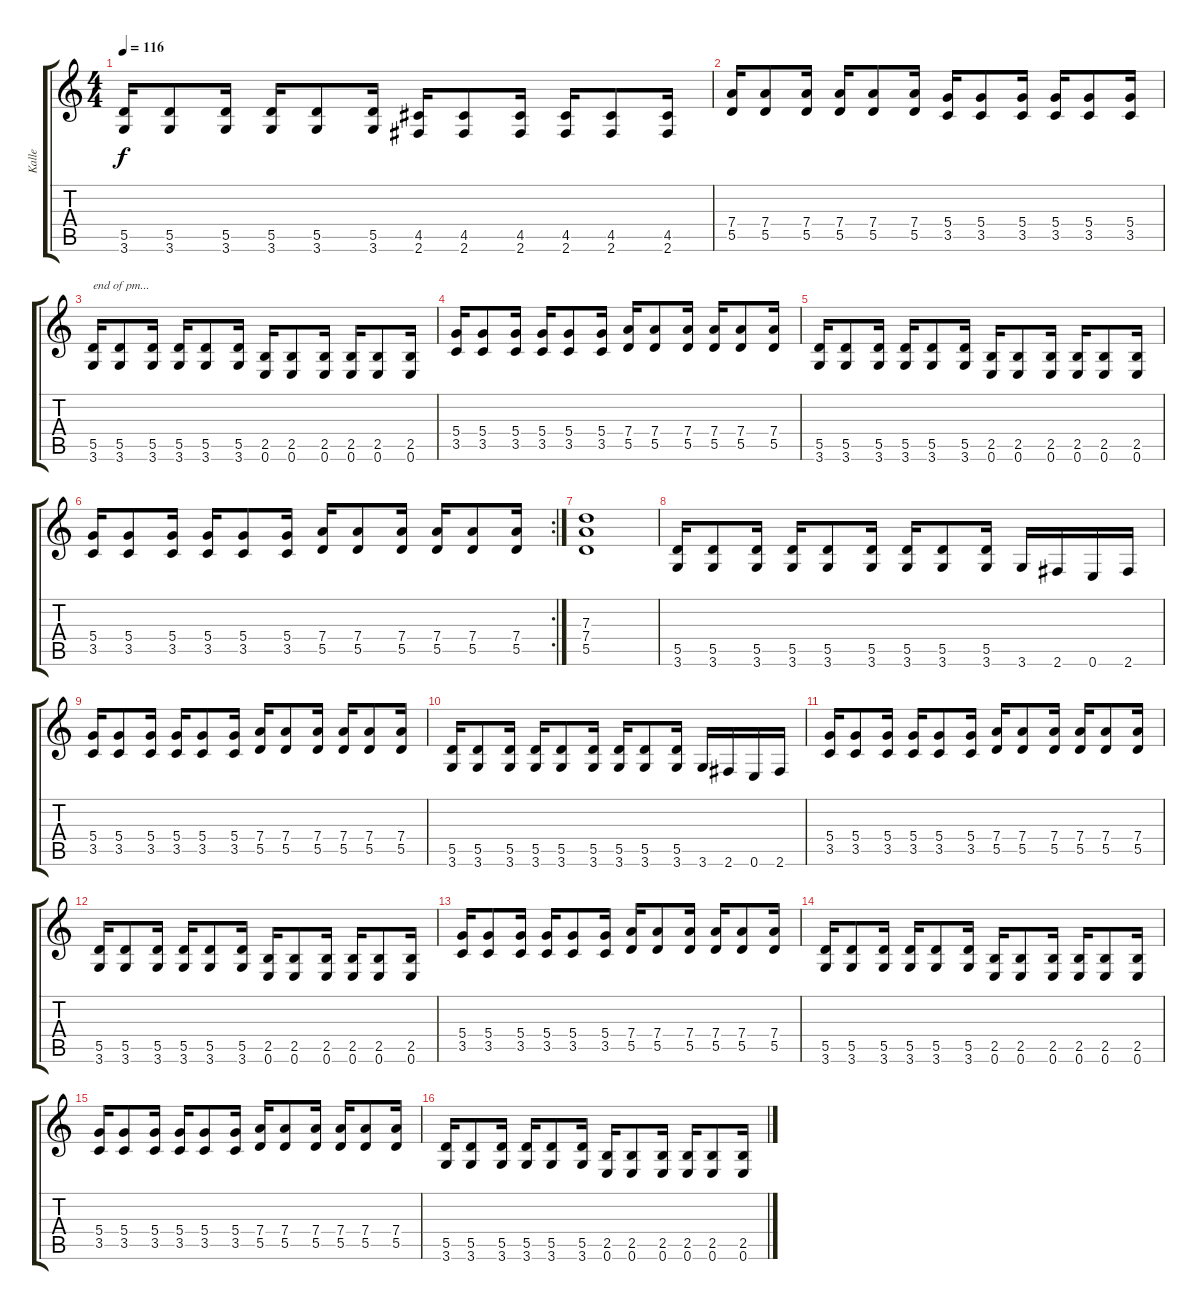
\track ("Kalle" "Kalle") {instrument distortionguitar}
\staff {score tabs}
\tuning (E4 B3 G3 D3 A2 E2) {hide}
\ts (4 4)
\tempo 116
\clef g2
\ks c
(5.5 3.6).16{dy f} (5.5 3.6).8 (5.5 3.6).16 (5.5 3.6).16 (5.5 3.6).8 (5.5 3.6).16 (4.5 2.6).16 (4.5 2.6).8 (4.5 2.6).16 (4.5 2.6).16 (4.5 2.6).8 (4.5 2.6).16 |
(7.4 5.5).16 (7.4 5.5).8 (7.4 5.5).16 (7.4 5.5).16 (7.4 5.5).8 (7.4 5.5).16 (5.4 3.5).16 (5.4 3.5).8 (5.4 3.5).16 (5.4 3.5).16 (5.4 3.5).8 (5.4 3.5).16 |
(5.5 3.6).16{txt "end of pm..." instrument distortionguitar} (5.5 3.6).8 (5.5 3.6).16 (5.5 3.6).16 (5.5 3.6).8 (5.5 3.6).16 (2.5 0.6).16 (2.5 0.6).8 (2.5 0.6).16 (2.5 0.6).16 (2.5 0.6).8 (2.5 0.6).16 |
(5.4 3.5).16 (5.4 3.5).8 (5.4 3.5).16 (5.4 3.5).16 (5.4 3.5).8 (5.4 3.5).16 (7.4 5.5).16 (7.4 5.5).8 (7.4 5.5).16 (7.4 5.5).16 (7.4 5.5).8 (7.4 5.5).16 |
(5.5 3.6).16 (5.5 3.6).8 (5.5 3.6).16 (5.5 3.6).16 (5.5 3.6).8 (5.5 3.6).16 (2.5 0.6).16 (2.5 0.6).8 (2.5 0.6).16 (2.5 0.6).16 (2.5 0.6).8 (2.5 0.6).16 |
\rc 2
(5.4 3.5).16 (5.4 3.5).8 (5.4 3.5).16 (5.4 3.5).16 (5.4 3.5).8 (5.4 3.5).16 (7.4 5.5).16 (7.4 5.5).8 (7.4 5.5).16 (7.4 5.5).16 (7.4 5.5).8 (7.4 5.5).16 |
(7.3 7.4 5.5).1 |
(5.5 3.6).16 (5.5 3.6).8 (5.5 3.6).16 (5.5 3.6).16 (5.5 3.6).8 (5.5 3.6).16 (5.5 3.6).16 (5.5 3.6).8 (5.5 3.6).16 3.6.16 2.6.16 0.6.16 2.6.16 |
(5.4 3.5).16 (5.4 3.5).8 (5.4 3.5).16 (5.4 3.5).16 (5.4 3.5).8 (5.4 3.5).16 (7.4 5.5).16 (7.4 5.5).8 (7.4 5.5).16 (7.4 5.5).16 (7.4 5.5).8 (7.4 5.5).16 |
(5.5 3.6).16 (5.5 3.6).8 (5.5 3.6).16 (5.5 3.6).16 (5.5 3.6).8 (5.5 3.6).16 (5.5 3.6).16 (5.5 3.6).8 (5.5 3.6).16 3.6.16 2.6.16 0.6.16 2.6.16 |
(5.4 3.5).16 (5.4 3.5).8 (5.4 3.5).16 (5.4 3.5).16 (5.4 3.5).8 (5.4 3.5).16 (7.4 5.5).16 (7.4 5.5).8 (7.4 5.5).16 (7.4 5.5).16 (7.4 5.5).8 (7.4 5.5).16 |
(5.5 3.6).16 (5.5 3.6).8 (5.5 3.6).16 (5.5 3.6).16 (5.5 3.6).8 (5.5 3.6).16 (2.5 0.6).16 (2.5 0.6).8 (2.5 0.6).16 (2.5 0.6).16 (2.5 0.6).8 (2.5 0.6).16 |
(5.4 3.5).16 (5.4 3.5).8 (5.4 3.5).16 (5.4 3.5).16 (5.4 3.5).8 (5.4 3.5).16 (7.4 5.5).16 (7.4 5.5).8 (7.4 5.5).16 (7.4 5.5).16 (7.4 5.5).8 (7.4 5.5).16 |
(5.5 3.6).16 (5.5 3.6).8 (5.5 3.6).16 (5.5 3.6).16 (5.5 3.6).8 (5.5 3.6).16 (2.5 0.6).16 (2.5 0.6).8 (2.5 0.6).16 (2.5 0.6).16 (2.5 0.6).8 (2.5 0.6).16 |
(5.4 3.5).16 (5.4 3.5).8 (5.4 3.5).16 (5.4 3.5).16 (5.4 3.5).8 (5.4 3.5).16 (7.4 5.5).16 (7.4 5.5).8 (7.4 5.5).16 (7.4 5.5).16 (7.4 5.5).8 (7.4 5.5).16 |
(5.5 3.6).16 (5.5 3.6).8 (5.5 3.6).16 (5.5 3.6).16 (5.5 3.6).8 (5.5 3.6).16 (2.5 0.6).16 (2.5 0.6).8 (2.5 0.6).16 (2.5 0.6).16 (2.5 0.6).8 (2.5 0.6).16
